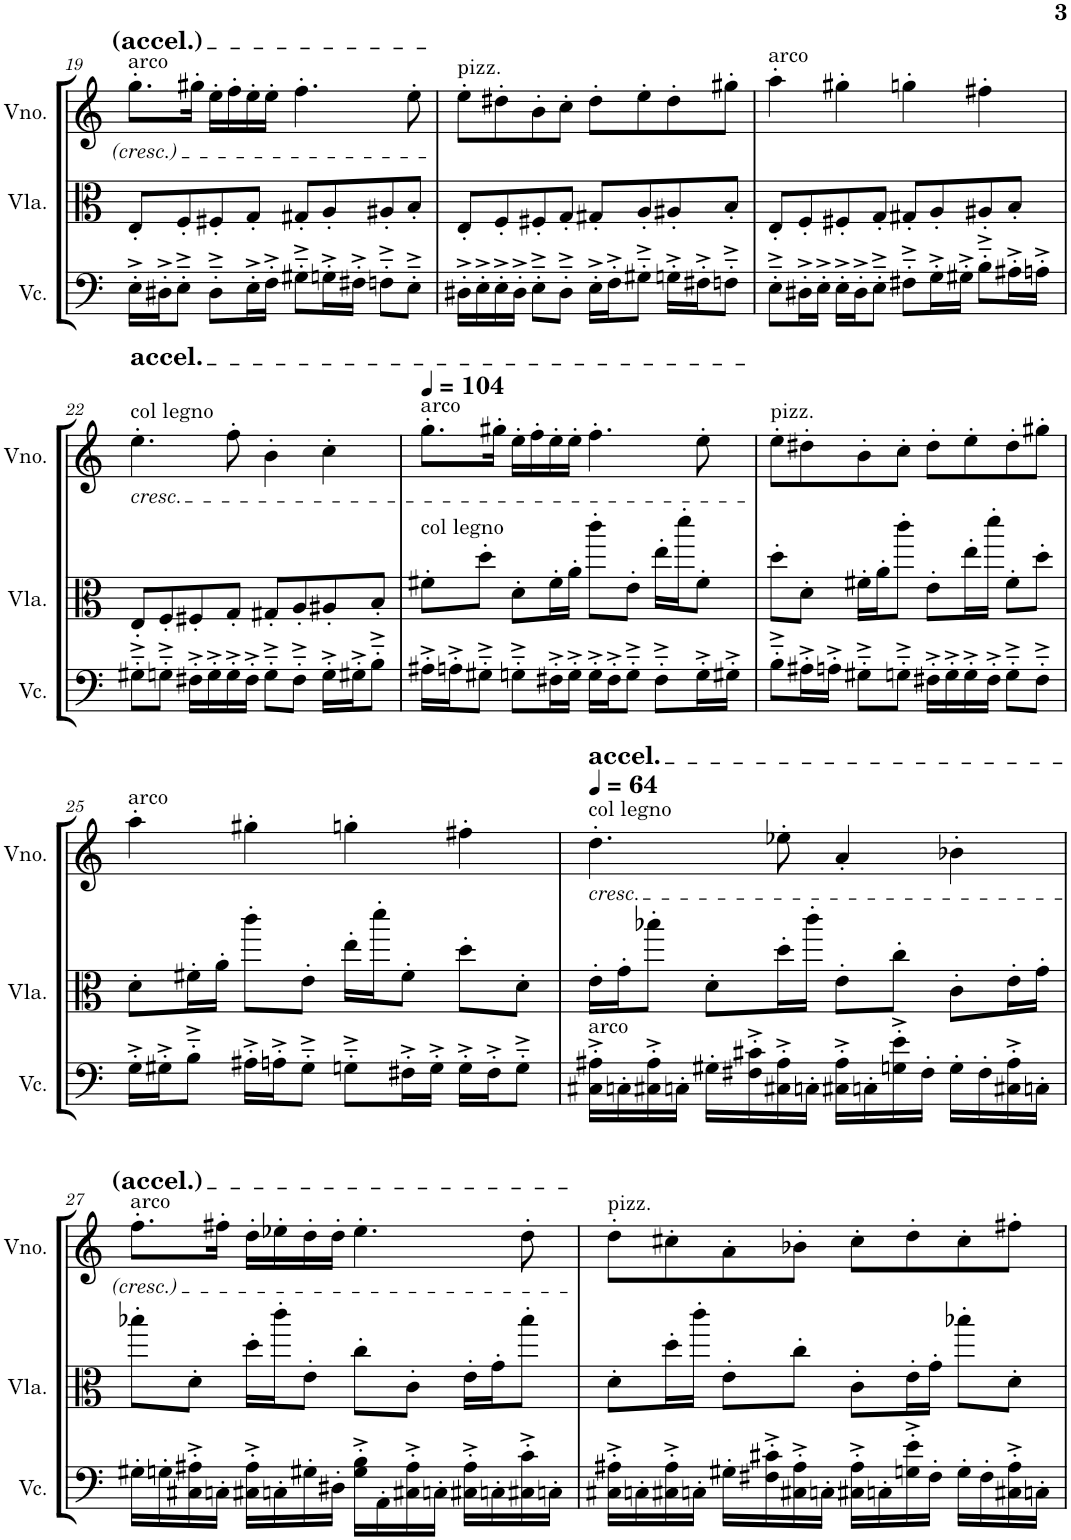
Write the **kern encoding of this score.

**kern	**kern	**kern
*part3	*part2	*part1
*staff3	*staff2	*staff1
*I"Violoncelo	*I"Viola	*I"Violino
*I'Vc.	*I'Vla.	*I'Vno.
!!LO:PB:g=z
*clefF4	*clefC3	*clefG2
*k[]	*k[]	*k[]
*M4/4	*M4/4	*M4/4
=19	=19	=19
!	!	!LO:TX:a:t=arco
16E'^\LL	8E'/L	8.gg'\L
16D#X'^\J	.	.
8E'~^\J	8F'/	.
.	.	16gg#X'\Jk
8D#'~^\L	8F#X'/	16ee'\LL
.	.	16ff'\
16E'^\L	8G'/J	16ee'\
16F'^\JJ	.	16ee'\JJ
8G#X'~^\L	8G#X'/L	4.ff'\
16Gn'^\L	8A'/	.
16F#X'^\JJ	.	.
8Fn'~^\L	8A#X'/	.
8E'~^\J	8B'/J	8ee'\
=20	=20	=20
!	!	!LO:TX:a:t=pizz.
16D#X'^\LL	8E'/L	8ee'\L
16E'^\	.	.
16E'^\	8F'/	8dd#X'\
16D#'^\JJ	.	.
8E'~^\L	8F#X'/	8b'\
8D#'~^\J	8G'/J	8cc'\J
16E'^\LL	8G#X'/L	8dd#'\L
16F'^\J	.	.
8G#X'~^\J	8A'/	8ee'\
16Gn'^\LL	8A#X'/	8dd#'\
16F#X'^\J	.	.
8Fn'~^\J	8B'/J	8gg#X'\J
=21	=21	=21
!	!	!LO:TX:a:t=arco
8E'~^\L	8E'/L	4aa'\
16D#X'^\L	8F'/	.
16E'^\JJ	.	.
16E'^\LL	8F#X'/	4gg#X'\
16D#'^\J	.	.
8E'~^\J	8G'/J	.
8F#X'~^\L	8G#X'/L	4ggn'\
16G'^\L	8A'/	.
16G#X'^\JJ	.	.
8B'~^\L	8A#X'/	4ff#X'\
16A#X'^\L	8B'/J	.
16An'^\JJ	.	.
!!LO:LB:g=z
=22	=22	=22
!	!	!LO:TX:a:t=col legno
!	!	!LO:TX:a:t=accel.
!	!	!LO:TX:b:i:t=cresc.
8G#X'~^\L	8E'/L	4.ee'\
8Gn'~^\J	8F'/	.
16F#X'^\LL	8F#X'/	.
16G'^\	.	.
16G'^\	8G'/J	8ff'\
16F#'^\JJ	.	.
8G'~^\L	8G#X'/L	4b'\
8F#'~^\J	8A'/	.
16G'^\LL	8A#X'/	4cc'\
16G#X'^\J	.	.
8B'~^\J	8B'/J	.
=23	=23	=23
*	*	*MM104
!	!	!LO:TX:a:t=arco
!	!LO:TX:a:t=col legno	!
16A#X'^\LL	8f#X'\L	8.gg'\L
16An'^\J	.	.
8G#X'~^\J	8dd'\J	.
.	.	16gg#X'\Jk
8Gn'~^\L	8d'\L	16ee'\LL
.	.	16ff'\
16F#X'^\L	16f#'\L	16ee'\
16G'^\JJ	16a'\JJ	16ee'\JJ
16G'^\LL	8ccc'\L	4.ff'\
16F#'^\J	.	.
8G'~^\J	8e'\J	.
8F#'~^\L	16ee'\LL	.
.	16ddd'\J	.
16G'^\L	8f#'\J	8ee'\
16G#X'^\JJ	.	.
=24	=24	=24
!	!	!LO:TX:a:t=pizz.
8B'~^\L	8dd'\L	8ee'\L
16A#X'^\L	8d'\J	8dd#X'\
16An'^\JJ	.	.
8G#X'~^\L	16f#X'\LL	8b'\
.	16a'\J	.
8Gn'~^\J	8ccc'\J	8cc'\J
16F#X'^\LL	8e'\L	8dd#'\L
16G'^\	.	.
16G'^\	16ee'\L	8ee'\
16F#'^\JJ	16ddd'\JJ	.
8G'~^\L	8f#'\L	8dd#'\
8F#'~^\J	8dd'\J	8gg#X'\J
!!LO:LB:g=z
=25	=25	=25
!	!	!LO:TX:a:t=arco
16G'^\LL	8d'\L	4aa'\
16G#X'^\J	.	.
8B'~^\J	16f#X'\L	.
.	16a'\JJ	.
16A#X'^\LL	8ccc'\L	4gg#X'\
16An'^\J	.	.
8G#'~^\J	8e'\J	.
8Gn'~^\L	16ee'\LL	4ggn'\
.	16ddd'\J	.
16F#X'^\L	8f#'\J	.
16G'^\JJ	.	.
16G'^\LL	8dd'\L	4ff#X'\
16F#'^\J	.	.
8G'~^\J	8d'\J	.
=26	=26	=26
*	*	*MM64
!	!	!LO:TX:a:t=col legno
!	!	!LO:TX:a:t=accel.
!	!	!LO:TX:b:i:t=cresc.
!LO:TX:a:t=arco	!	!
16C#X\'^ 16A#X\'^LL	16e'\LL	4.dd'\
16Cn'\	16g'\J	.
16C#X\'^ 16A#\'^	8bb-X'\J	.
16Cn'\JJ	.	.
16G#X'\LL	8d'\L	.
16F#X\'^ 16c#X\'^	.	.
16C#X\'^ 16A#\'^	16dd'\L	8ee-X'\
16Cn'\JJ	16ccc'\JJ	.
16C#X\'^ 16A#\'^LL	8e'\L	4a'/
16Cn'\	.	.
16Gn\'^ 16e\'^	8cc'\J	.
16F#'\JJ	.	.
16G'\LL	8c'\L	4b-X'\
16F#'\	.	.
16C#X\'^ 16A#\'^	16e'\L	.
16Cn'\JJ	16g'\JJ	.
!!LO:LB:g=z
=27	=27	=27
!	!	!LO:TX:a:t=arco
16G#X'\LL	8bb-X'\L	8.ff'\L
16Gn'\	.	.
16C#X\'^ 16A#X\'^	8d'\J	.
16Cn'\JJ	.	16ff#X'\Jk
16C#X\'^ 16A#\'^LL	16dd'\LL	16dd'\LL
16Cn'\	16ccc'\J	16ee-X'\
16G#X'\	8e'\J	16dd'\
16D#X'\JJ	.	16dd'\JJ
16G#\'^ 16B\'^LL	8cc'\L	4.ee-'\
16AA'\	.	.
16C#X\'^ 16A#\'^	8c'\J	.
16Cn'\JJ	.	.
16C#X\'^ 16A#\'^LL	16e'\LL	.
16Cn'\	16g'\J	.
16C#X\'^ 16c\'^	8bb-'\J	8dd'\
16Cn'\JJ	.	.
=28	=28	=28
!	!	!LO:TX:a:t=pizz.
16C#X\'^ 16A#X\'^LL	8d'\L	8dd'\L
16Cn'\	.	.
16C#X\'^ 16A#\'^	16dd'\L	8cc#X'\
16Cn'\JJ	16ccc'\JJ	.
16G#X'\LL	8e'\L	8a'\
16F#X\'^ 16c#X\'^	.	.
16C#X\'^ 16A#\'^	8cc'\J	8b-X'\J
16Cn'\JJ	.	.
16C#X\'^ 16A#\'^LL	8c'\L	8cc#'\L
16Cn'\	.	.
16Gn\'^ 16e\'^	16e'\L	8dd'\
16F#'\JJ	16g'\JJ	.
16G'\LL	8bb-X'\L	8cc#'\
16F#'\	.	.
16C#X\'^ 16A#\'^	8d'\J	8ff#X'\J
16Cn'\JJ	.	.
=	=	=
*-	*-	*-
